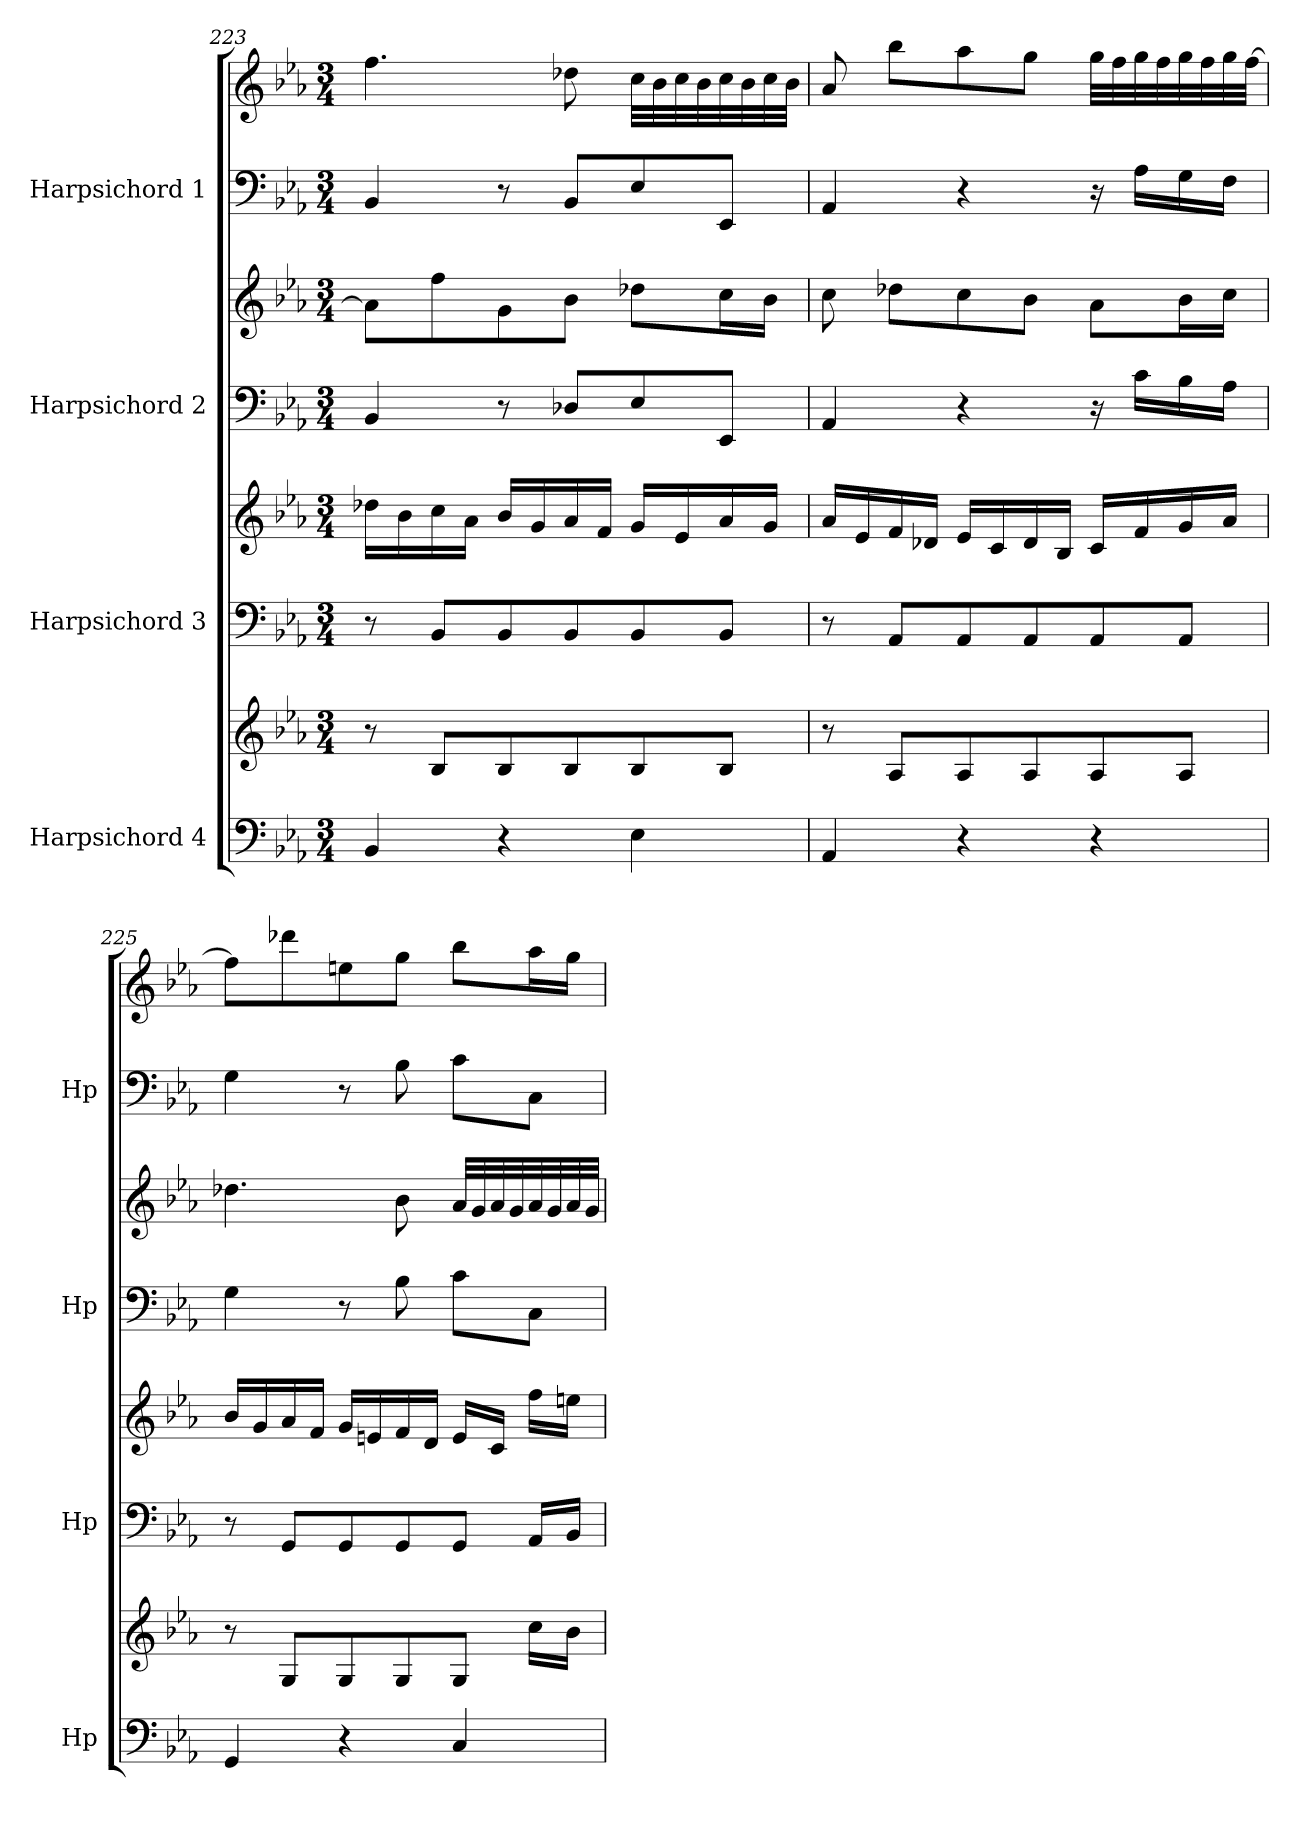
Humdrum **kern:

**kern	**kern	**kern	**kern	**kern	**kern	**kern	**kern
*part4	*part4	*part3	*part3	*part2	*part2	*part1	*part1
*staff8	*staff7	*staff6	*staff5	*staff4	*staff3	*staff2	*staff1
*I"Harpsichord 4	*	*I"Harpsichord 3	*	*I"Harpsichord 2	*	*I"Harpsichord 1	*
*I'Hp	*	*I'Hp	*	*I'Hp	*	*I'Hp	*
!!LO:PB:g=z
*clefF4	*clefG2	*clefF4	*clefG2	*clefF4	*clefG2	*clefF4	*clefG2
*k[b-e-a-]	*k[b-e-a-]	*k[b-e-a-]	*k[b-e-a-]	*k[b-e-a-]	*k[b-e-a-]	*k[b-e-a-]	*k[b-e-a-]
*M3/4	*M3/4	*M3/4	*M3/4	*M3/4	*M3/4	*M3/4	*M3/4
=223	=223	=223	=223	=223	=223	=223	=223
4BB-/	8r	8r	16dd-X\LL	4BB-/	8a-\L]	4BB-/	4.ff\
.	.	.	16b-\	.	.	.	.
.	8B-/L	8BB-/L	16cc\	.	8ff\	.	.
.	.	.	16a-\JJ	.	.	.	.
4r	8B-/	8BB-/	16b-/LL	8r	8g\	8r	.
.	.	.	16g/	.	.	.	.
.	8B-/	8BB-/	16a-/	8D-X/L	8b-\J	8BB-/L	8dd-X\
.	.	.	16f/JJ	.	.	.	.
4E-\	8B-/	8BB-/	16g/LL	8E-/	8dd-X\L	8E-/	32cc\LLL
.	.	.	.	.	.	.	32b-\
.	.	.	16e-/	.	.	.	32cc\
.	.	.	.	.	.	.	32b-\
.	8B-/J	8BB-/J	16a-/	8EE-/J	16cc\L	8EE-/J	32cc\
.	.	.	.	.	.	.	32b-\
.	.	.	16g/JJ	.	16b-\JJ	.	32cc\
.	.	.	.	.	.	.	32b-\JJJ
=224	=224	=224	=224	=224	=224	=224	=224
4AA-/	8r	8r	16a-/LL	4AA-/	8cc\	4AA-/	8a-/
.	.	.	16e-/	.	.	.	.
.	8A-/L	8AA-/L	16f/	.	8dd-X\L	.	8bb-\L
.	.	.	16d-X/JJ	.	.	.	.
4r	8A-/	8AA-/	16e-/LL	4r	8cc\	4r	8aa-\
.	.	.	16c/	.	.	.	.
.	8A-/	8AA-/	16d-/	.	8b-\J	.	8gg\J
.	.	.	16B-/JJ	.	.	.	.
4r	8A-/	8AA-/	16c/LL	16r	8a-\L	16r	32gg\LLL
.	.	.	.	.	.	.	32ff\
.	.	.	16f/	16c\LL	.	16A-\LL	32gg\
.	.	.	.	.	.	.	32ff\
.	8A-/J	8AA-/J	16g/	16B-\	16b-\L	16G\	32gg\
.	.	.	.	.	.	.	32ff\
.	.	.	16a-/JJ	16A-\JJ	16cc\JJ	16F\JJ	32gg\
.	.	.	.	.	.	.	[32ff\JJJ
=225	=225	=225	=225	=225	=225	=225	=225
4GG/	8r	8r	16b-/LL	4G\	4.dd-X\	4G\	8ff\L]
.	.	.	16g/	.	.	.	.
.	8G/L	8GG/L	16a-/	.	.	.	8ddd-X\
.	.	.	16f/JJ	.	.	.	.
4r	8G/	8GG/	16g/LL	8r	.	8r	8een\
.	.	.	16en/	.	.	.	.
.	8G/	8GG/	16f/	8B-\	8b-\	8B-\	8gg\J
.	.	.	16d/JJ	.	.	.	.
4C/	8G/J	8GG/J	16e/LL	8c\L	32a-/LLL	8c\L	8bb-\L
.	.	.	.	.	32g/	.	.
.	.	.	16c/JJ	.	32a-/	.	.
.	.	.	.	.	32g/	.	.
.	16cc\LL	16AA-/LL	16ff\LL	8C\J	32a-/	8C\J	16aa-\L
.	.	.	.	.	32g/	.	.
.	16b-\JJ	16BB-/JJ	16een\JJ	.	32a-/	.	16gg\JJ
.	.	.	.	.	32g/JJJ	.	.
=	=	=	=	=	=	=	=
*-	*-	*-	*-	*-	*-	*-	*-
